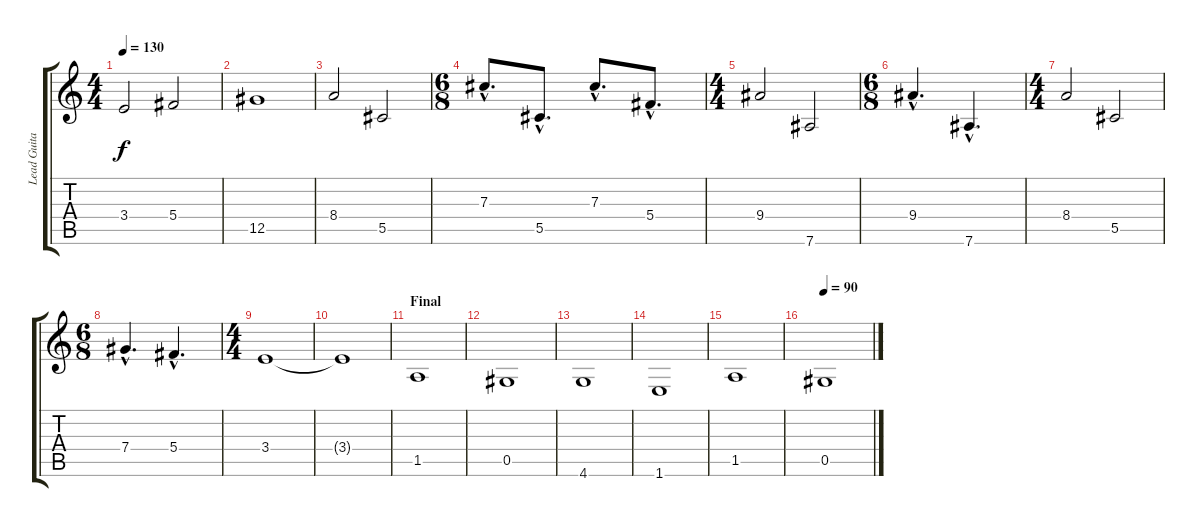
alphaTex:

\track ("Lead Guitar II" "Lead Guita") {instrument overdrivenguitar}
\staff {score tabs}
\tuning (Eb4 Bb3 Gb3 Db3 Ab2 Eb2) {hide}
\ts (4 4)
\tempo 130
\clef g2
\ks c
3.4.2{dy f} 5.4.2 |
12.5.1 |
8.4.2 5.5.2 |
\ts (6 8)
7.3{hac}.8{d} 5.5{hac}.8{d} 7.3{hac}.8{d} 5.4{hac}.8{d} |
\ts (4 4)
9.4.2 7.6.2 |
\ts (6 8)
9.4{hac}.4{d} 7.6{hac}.4{d} |
\ts (4 4)
8.4.2 5.5.2 |
\ts (6 8)
7.4{hac}.4{d} 5.4{hac}.4{d} |
\ts (4 4)
3.4.1 |
3.4{t}.1 |
\section ("" "Final ")
1.5.1 |
0.5.1 |
4.6.1 |
1.6.1 |
1.5.1 |
\tempo 90
0.5.1
